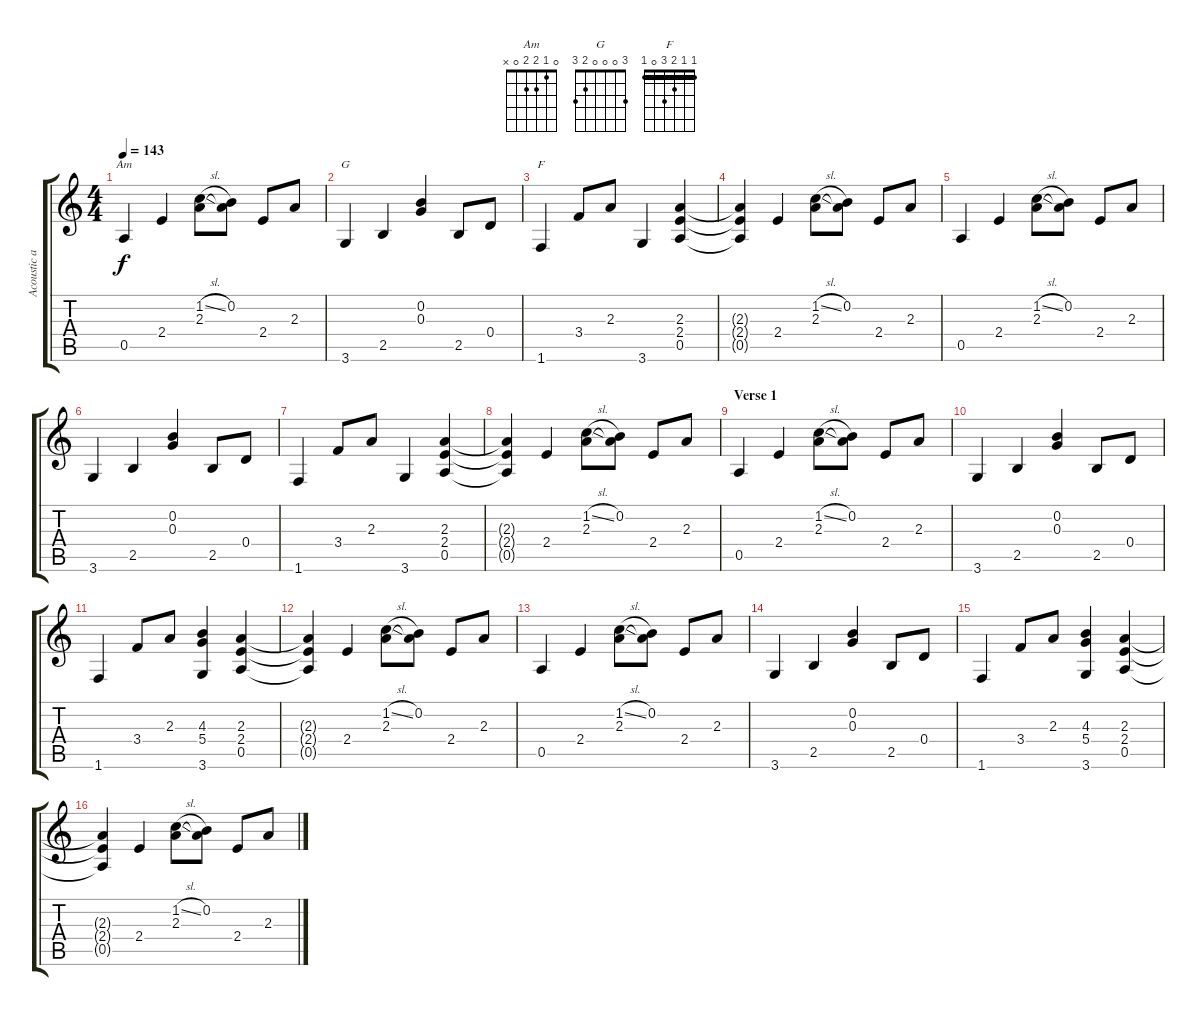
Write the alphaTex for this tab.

\track ("Acoustic accomp." "Acoustic a") {instrument acousticguitarsteel}
\staff {score tabs}
\tuning (E4 B3 G3 D3 A2 E2) {hide}
\chord ("Am" 0 1 2 2 0 x)
\chord ("G" 3 0 0 0 2 3)
\chord ("F" 1 1 2 3 0 1) {barre 1}
\ts (4 4)
\tempo 143
\clef g2
\ks c
0.5.4{ch "Am" dy f instrument acousticguitarsteel} 2.4.4 (1.2{sl} 2.3).8 (0.2 2.3{t}).8 2.4.8 2.3.8 |
3.6.4{ch "G"} 2.5.4 (0.2 0.3).4 2.5.8 0.4.8 |
1.6.4{ch "F"} 3.4.8 2.3.8 3.6.4 (2.3 2.4 0.5).4 |
(2.3{t} 2.4{t} 0.5{t}).4 2.4.4 (1.2{sl} 2.3).8 (0.2 2.3{t}).8 2.4.8 2.3.8 |
0.5.4 2.4.4 (1.2{sl} 2.3).8 (0.2 2.3{t}).8 2.4.8 2.3.8 |
3.6.4 2.5.4 (0.2 0.3).4 2.5.8 0.4.8 |
1.6.4 3.4.8 2.3.8 3.6.4 (2.3 2.4 0.5).4 |
(2.3{t} 2.4{t} 0.5{t}).4 2.4.4 (1.2{sl} 2.3).8 (0.2 2.3{t}).8 2.4.8 2.3.8 |
\section ("" "Verse 1")
0.5.4 2.4.4 (1.2{sl} 2.3).8 (0.2 2.3{t}).8 2.4.8 2.3.8 |
3.6.4 2.5.4 (0.2 0.3).4 2.5.8 0.4.8 |
1.6.4 3.4.8 2.3.8 (4.3 5.4 3.6).4 (2.3 2.4 0.5).4 |
(2.3{t} 2.4{t} 0.5{t}).4 2.4.4 (1.2{sl} 2.3).8 (0.2 2.3{t}).8 2.4.8 2.3.8 |
0.5.4 2.4.4 (1.2{sl} 2.3).8 (0.2 2.3{t}).8 2.4.8 2.3.8 |
3.6.4 2.5.4 (0.2 0.3).4 2.5.8 0.4.8 |
1.6.4 3.4.8 2.3.8 (4.3 5.4 3.6).4 (2.3 2.4 0.5).4 |
(2.3{t} 2.4{t} 0.5{t}).4 2.4.4 (1.2{sl} 2.3).8 (0.2 2.3{t}).8 2.4.8 2.3.8
